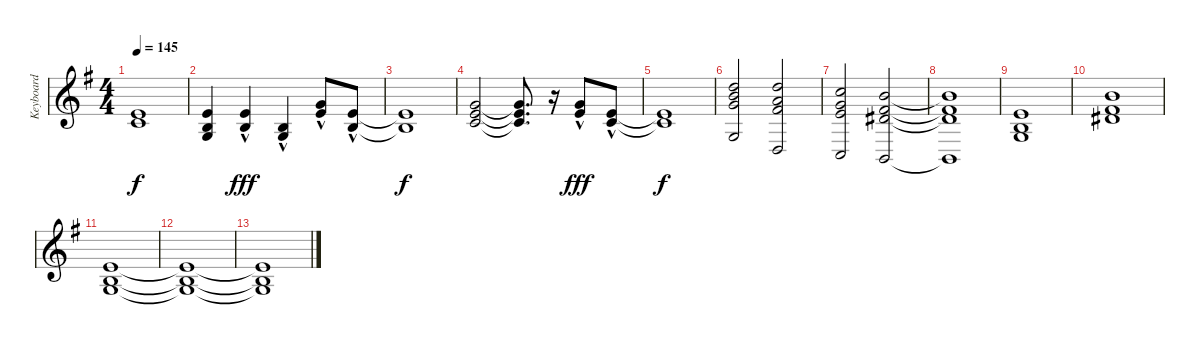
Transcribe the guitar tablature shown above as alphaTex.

\track ("Keyboard" "Keyboard") {instrument choiraahs}
\staff {score}
\tuning (E5 B4 G4 D4 A3 E3 A2) {hide}
\ts (4 4)
\tempo 145
\clef g2
\ks eminor
(2.4{t} 3.5{t}).1{dy f} |
(2.4 2.5 3.6).4 (2.4{hac} 2.5{hac}).4{dy fff} (2.5{hac} 3.6{hac}).4 (0.3{hac} 2.4{hac}).8 (2.4{hac} 2.5{hac}).8 |
(2.4{t} 2.5{t}).1{dy f} |
(0.3 2.4 3.5).2 (0.3{t} 2.4{t} 3.5{t}).8{d} r.16 (0.3{hac} 2.4{hac}).8{dy fff} (2.4{hac} 3.5{hac}).8 |
(2.4{t} 3.5{t}).1{dy f} |
(3.2 4.3 5.4 3.6).2 (3.2 2.3 4.4 5.7).2 |
(1.2 0.3 2.4 3.7).2 (0.2 4.4 6.5 2.7).2 |
(0.2{t} 4.4{t} 6.5{t} 2.7{t}).1 |
(2.4 2.5 3.6).1 |
(0.2 4.4 6.5).1 |
(2.4 2.5 3.6).1{volume 2} |
(2.4{t} 2.5{t} 3.6{t}).1 |
(2.4{t} 2.5{t} 3.6{t}).1
